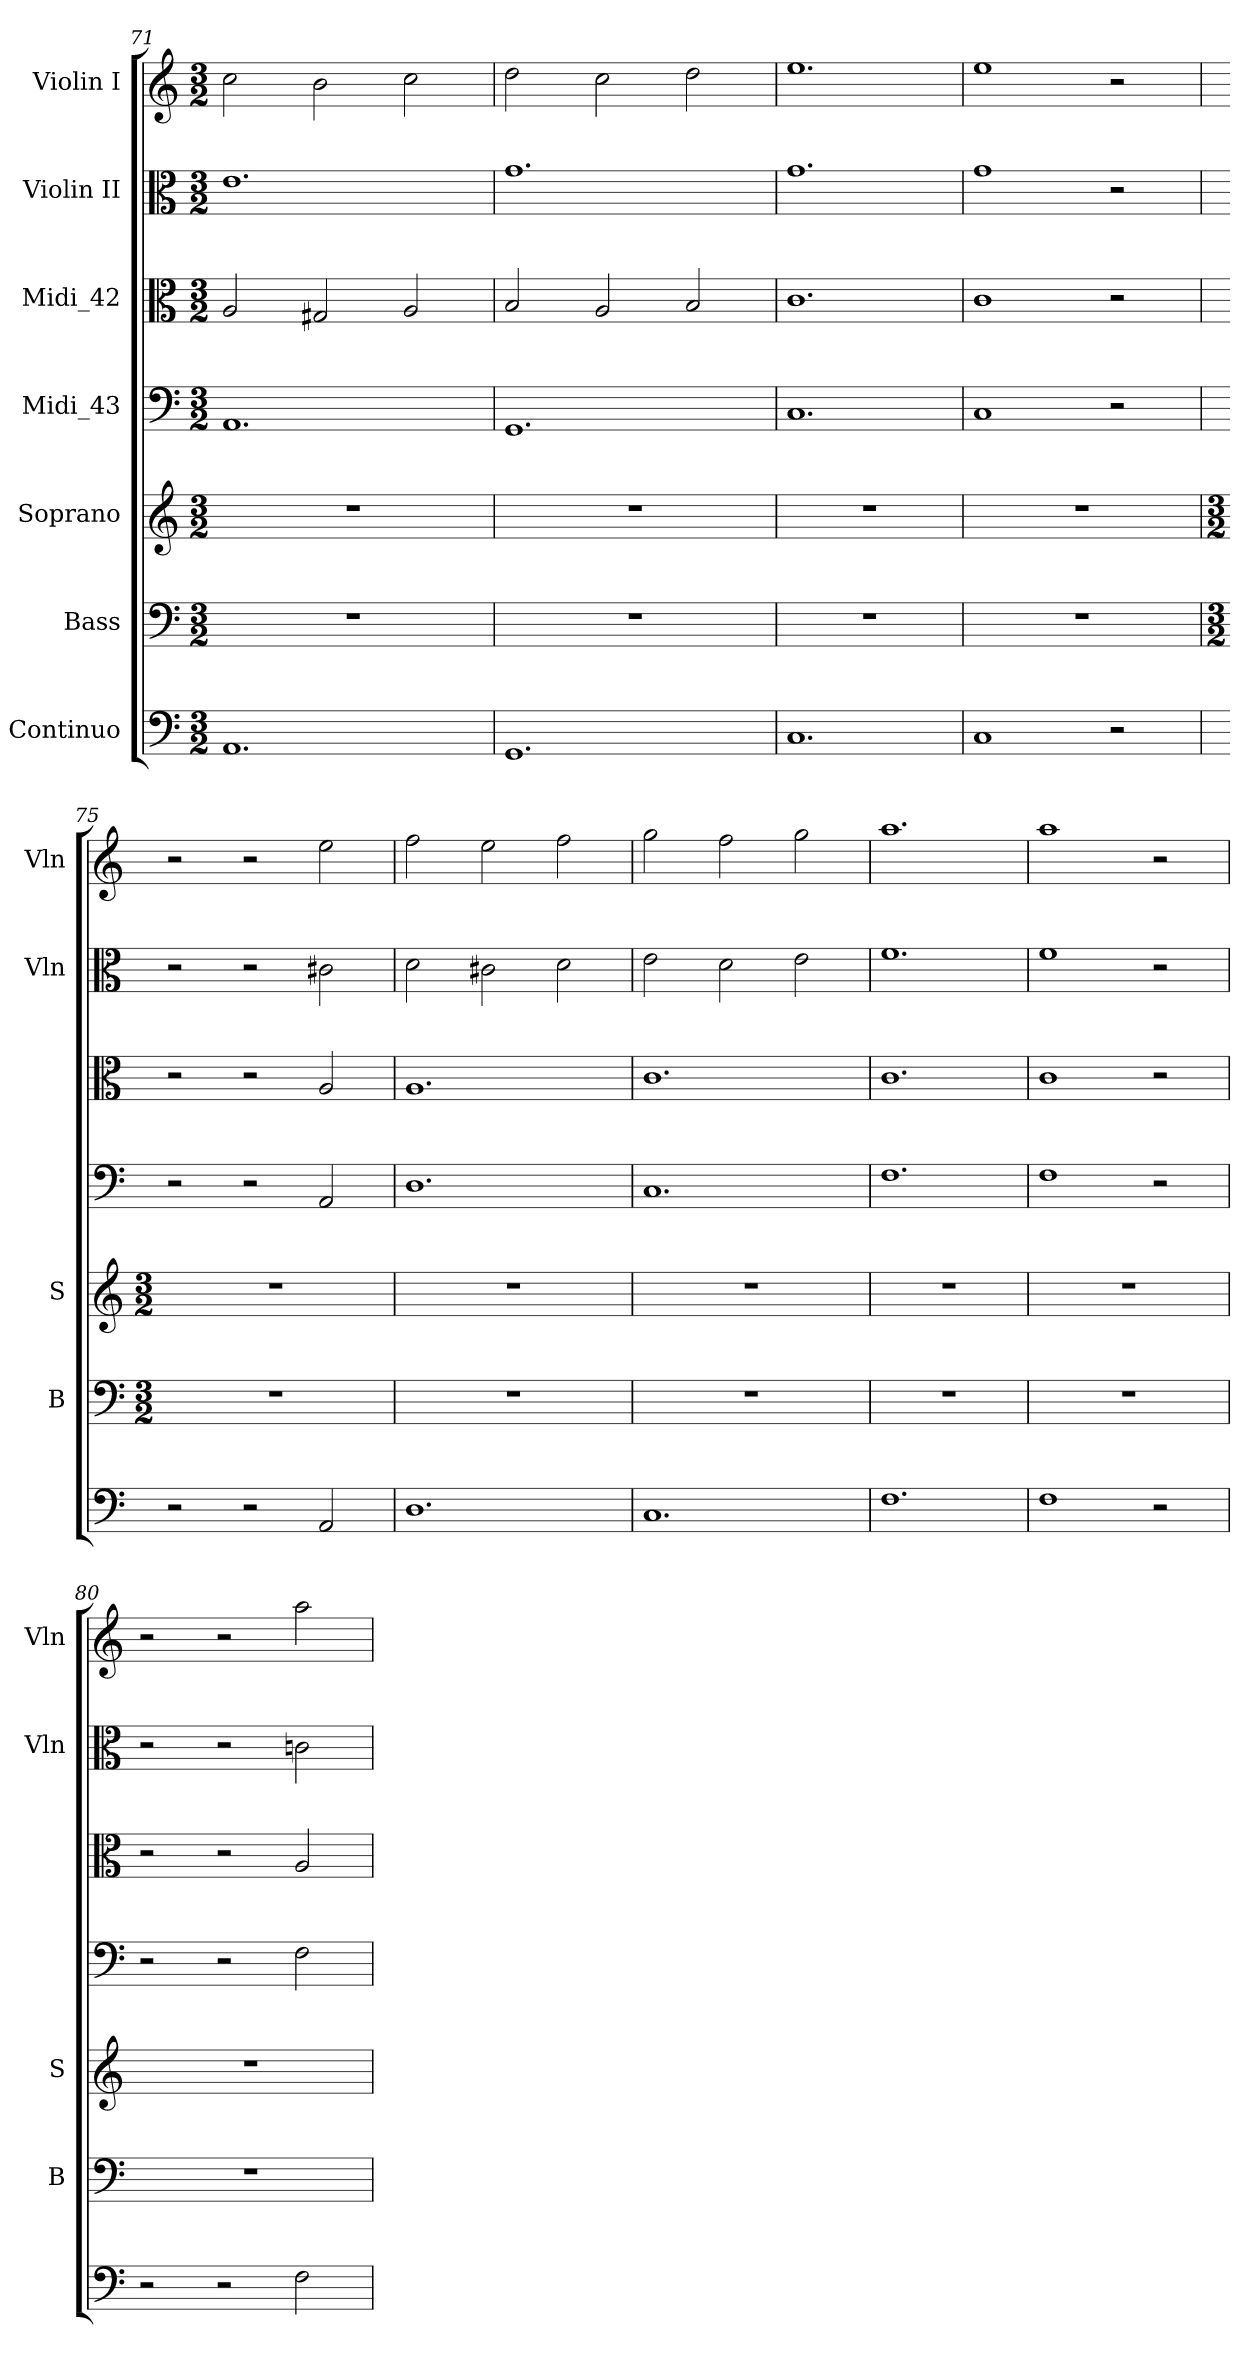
**kern	**kern	**kern	**kern	**kern	**kern	**kern
*part7	*part6	*part5	*part4	*part3	*part2	*part1
*staff7	*staff6	*staff5	*staff4	*staff3	*staff2	*staff1
*I"Continuo	*I"Bass	*I"Soprano	*I"Midi_43	*I"Midi_42	*I"Violin II	*I"Violin I
*	*I'B	*I'S	*	*	*I'Vln	*I'Vln
*clefF4	*clefF4	*clefG2	*clefF4	*clefC3	*clefC3	*clefG2
*k[]	*k[]	*k[]	*k[]	*k[]	*k[]	*k[]
*C:	*C:	*C:	*C:	*C:	*C:	*C:
*M3/2	*M3/2	*M3/2	*M3/2	*M3/2	*M3/2	*M3/2
=71	=71	=71	=71	=71	=71	=71
1.AA	1.r	1.r	1.AA	2A	1.e	2cc
.	.	.	.	2G#X	.	2b
.	.	.	.	2A	.	2cc
=72	=72	=72	=72	=72	=72	=72
1.GG	1.r	1.r	1.GG	2B	1.g	2dd
.	.	.	.	2A	.	2cc
.	.	.	.	2B	.	2dd
=73	=73	=73	=73	=73	=73	=73
1.C	1.r	1.r	1.C	1.c	1.g	1.ee
=74	=74	=74	=74	=74	=74	=74
1C	1.r	1.r	1C	1c	1g	1ee
2r	.	.	2r	2r	2r	2r
!!LO:LB:g=z
=75	=75	=75	=75	=75	=75	=75
*	*M3/2	*M3/2	*	*	*	*
2r	1.r	1.r	2r	2r	2r	2r
2r	.	.	2r	2r	2r	2r
2AA	.	.	2AA	2A	2c#X	2ee
=76	=76	=76	=76	=76	=76	=76
1.D	1.r	1.r	1.D	1.A	2d	2ff
.	.	.	.	.	2c#X	2ee
.	.	.	.	.	2d	2ff
=77	=77	=77	=77	=77	=77	=77
1.C	1.r	1.r	1.C	1.c	2e\	2gg
.	.	.	.	.	2d	2ff
.	.	.	.	.	2e	2gg
=78	=78	=78	=78	=78	=78	=78
1.F	1.r	1.r	1.F	1.c	1.f	1.aa
=79	=79	=79	=79	=79	=79	=79
1F	1.r	1.r	1F	1c	1f	1aa
2r	.	.	2r	2r	2r	2r
=80	=80	=80	=80	=80	=80	=80
2r	1.r	1.r	2r	2r	2r	2r
2r	.	.	2r	2r	2r	2r
2F	.	.	2F	2A	2cn	2aa
=	=	=	=	=	=	=
*-	*-	*-	*-	*-	*-	*-
